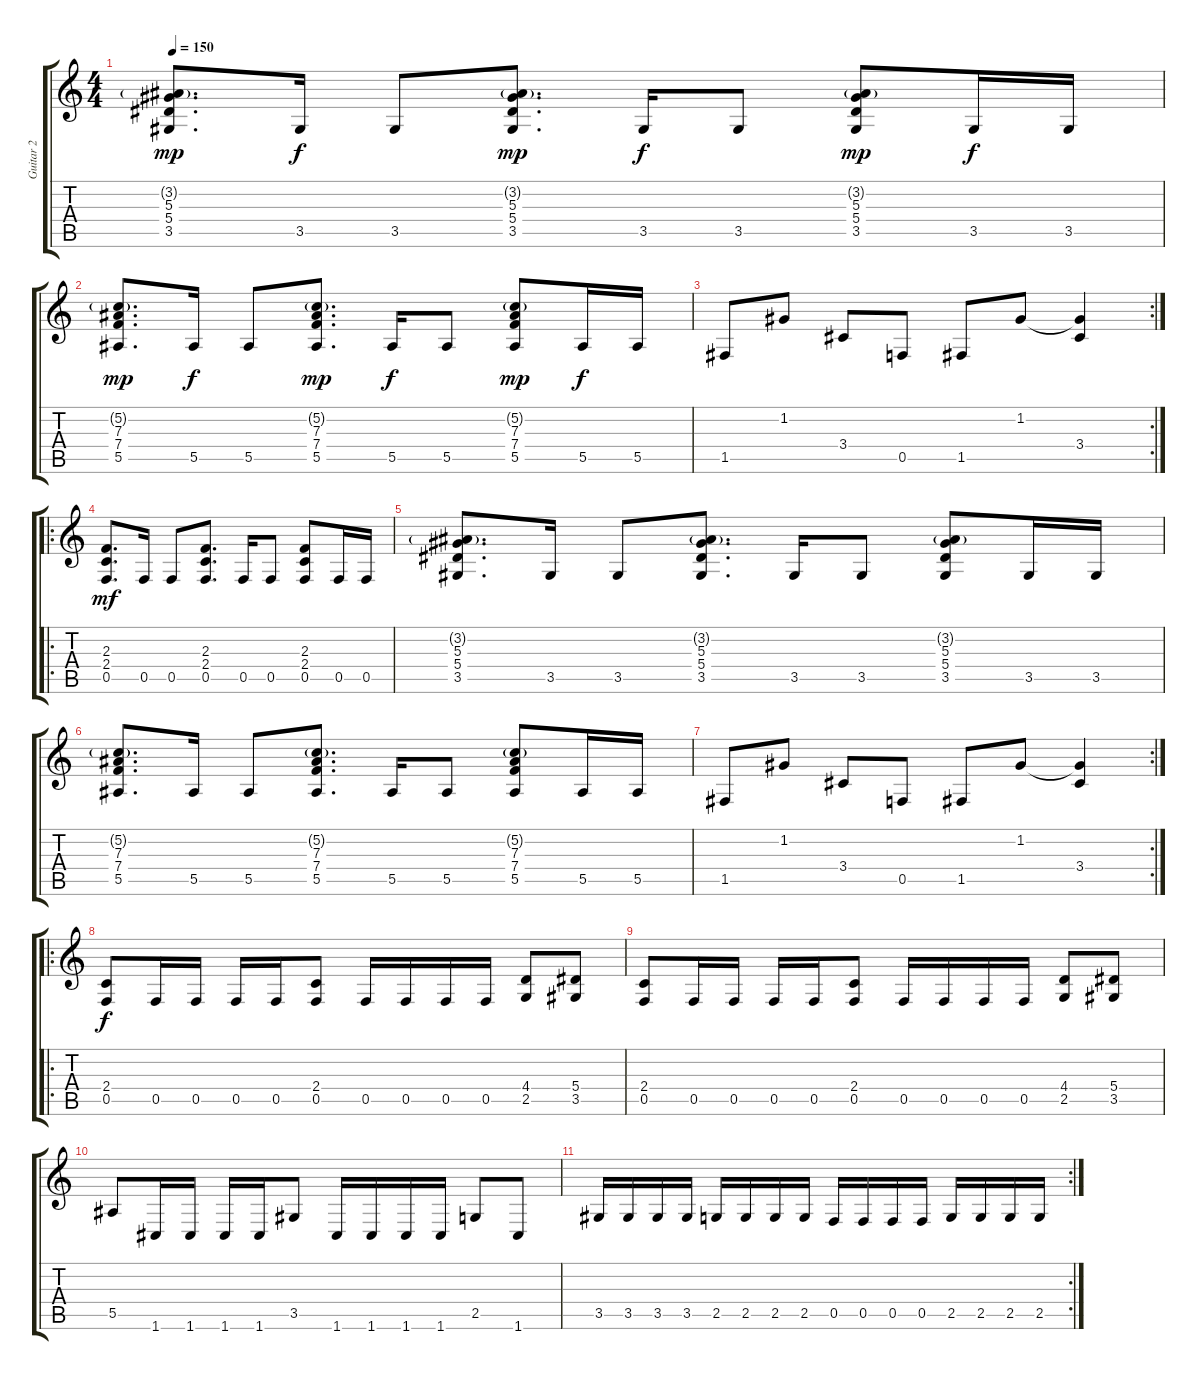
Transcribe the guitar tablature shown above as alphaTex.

\track ("Guitar 2" "Guitar 2") {instrument distortionguitar}
\staff {score tabs}
\tuning (C4 G3 Eb3 Bb2 F2 C2) {hide}
\ts (4 4)
\tempo 150
\clef g2
\ks c
(3.2{g} 5.3 5.4 3.5).8{d dy mp} 3.5.16{dy f} 3.5.8 (3.2{g} 5.3 5.4 3.5).8{d dy mp} 3.5.16{dy f} 3.5.8 (3.2{g} 5.3 5.4 3.5).8{dy mp} 3.5.16{dy f} 3.5.16 |
(5.2{g} 7.3 7.4 5.5).8{d dy mp} 5.5.16{dy f} 5.5.8 (5.2{g} 7.3 7.4 5.5).8{d dy mp} 5.5.16{dy f} 5.5.8 (5.2{g} 7.3 7.4 5.5).8{dy mp} 5.5.16{dy f} 5.5.16 |
\rc 2
1.5.8 1.2.8 3.4.8 0.5.8 1.5.8 1.2.8 (1.2{t} 3.4).4 |
\ro
(2.3 2.4 0.5).8{d dy mf balance 2} 0.5.16 0.5.8 (2.3 2.4 0.5).8{d} 0.5.16 0.5.8 (2.3 2.4 0.5).8 0.5.16 0.5.16 |
(3.2{g} 5.3 5.4 3.5).8{d} 3.5.16 3.5.8 (3.2{g} 5.3 5.4 3.5).8{d} 3.5.16 3.5.8 (3.2{g} 5.3 5.4 3.5).8 3.5.16 3.5.16 |
(5.2{g} 7.3 7.4 5.5).8{d} 5.5.16 5.5.8 (5.2{g} 7.3 7.4 5.5).8{d} 5.5.16 5.5.8 (5.2{g} 7.3 7.4 5.5).8 5.5.16 5.5.16 |
\rc 2
1.5.8 1.2.8 3.4.8 0.5.8 1.5.8 1.2.8 (1.2{t} 3.4).4 |
\ro
(2.4 0.5).8{dy f} 0.5.16 0.5.16 0.5.16 0.5.16 (2.4 0.5).8 0.5.16 0.5.16 0.5.16 0.5.16 (4.4 2.5).8 (5.4 3.5).8 |
(2.4 0.5).8 0.5.16 0.5.16 0.5.16 0.5.16 (2.4 0.5).8 0.5.16 0.5.16 0.5.16 0.5.16 (4.4 2.5).8 (5.4 3.5).8 |
5.5.8 1.6.16 1.6.16 1.6.16 1.6.16 3.5.8 1.6.16 1.6.16 1.6.16 1.6.16 2.5.8 1.6.8 |
\rc 2
3.5.16 3.5.16 3.5.16 3.5.16 2.5.16 2.5.16 2.5.16 2.5.16 0.5.16 0.5.16 0.5.16 0.5.16 2.5.16 2.5.16 2.5.16 2.5.16
